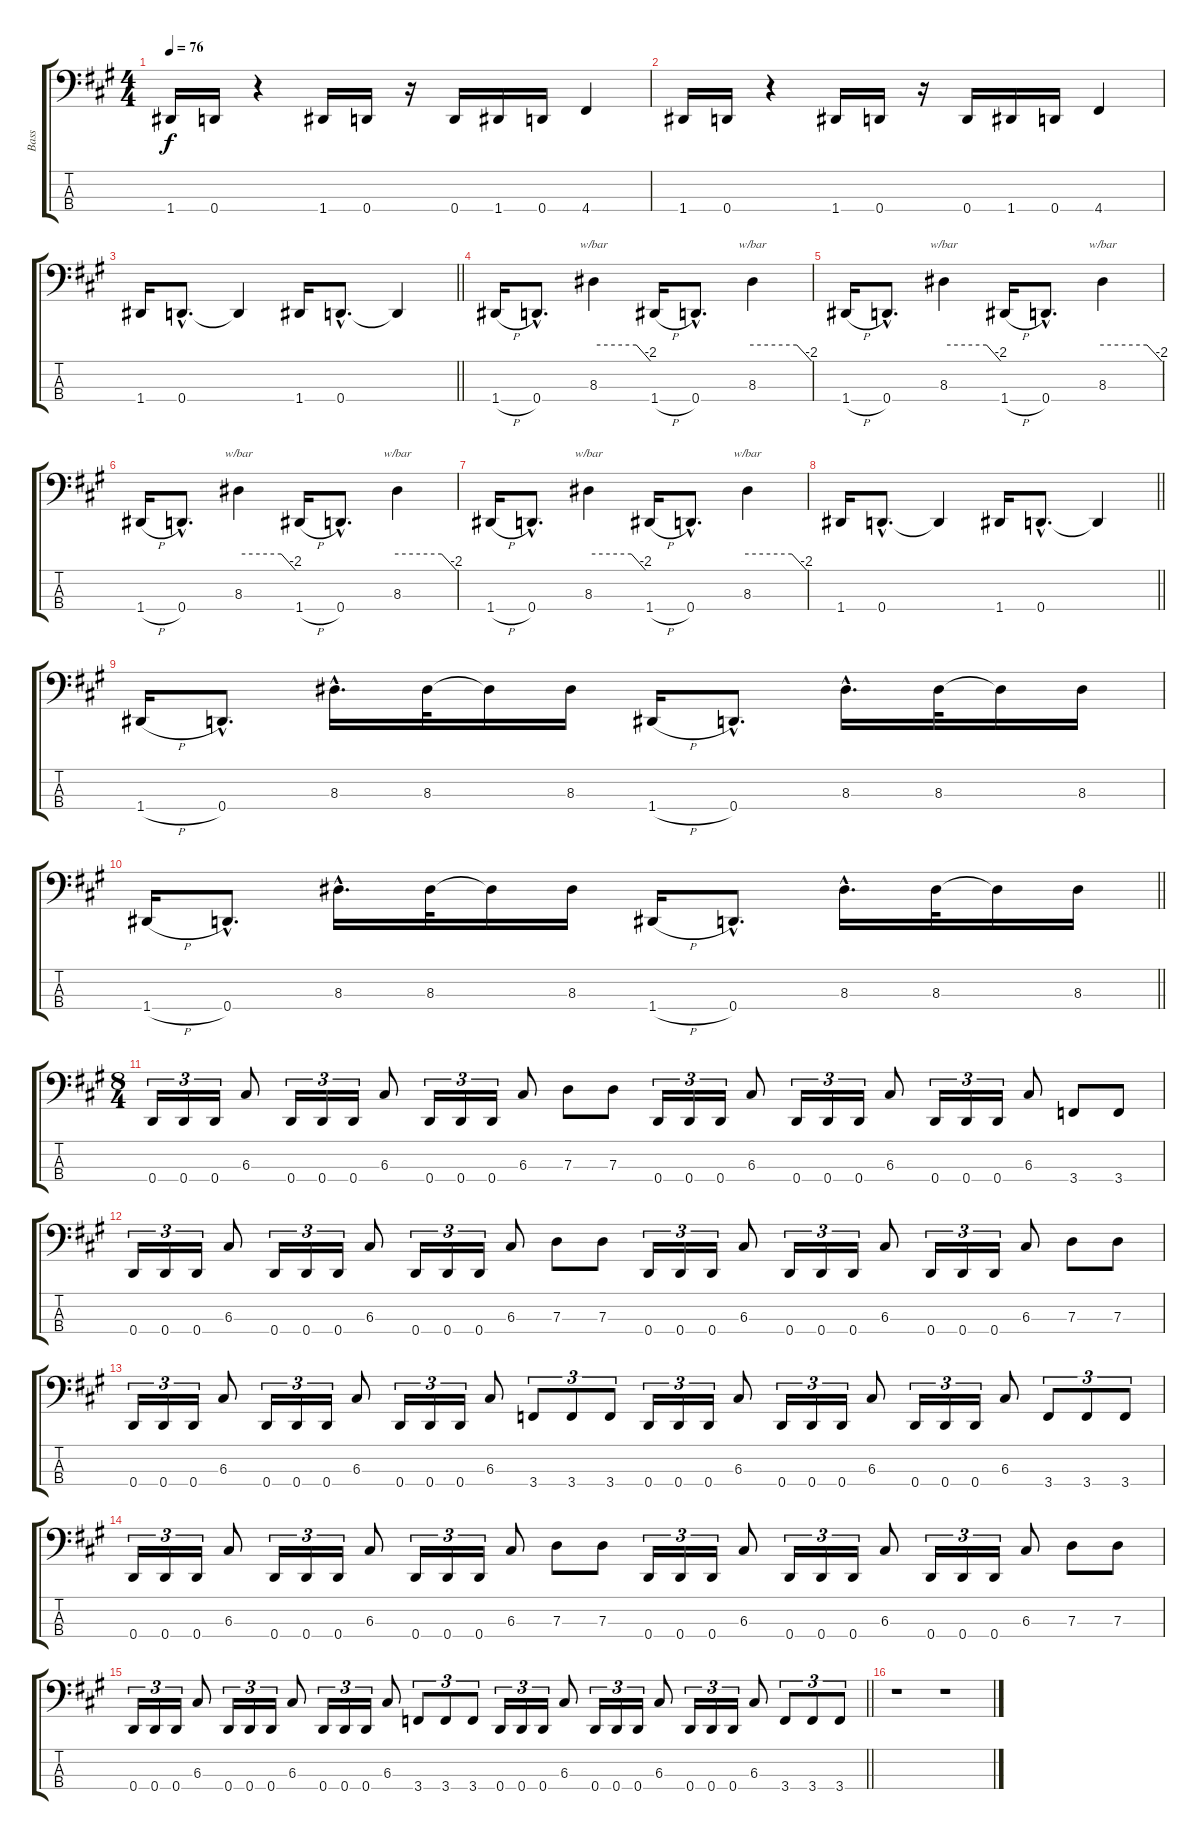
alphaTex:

\track ("Bass" "Bass") {instrument electricbasspick}
\staff {score tabs}
\tuning (F2 C2 G1 D1) {hide}
\ts (4 4)
\tempo 76
\clef f4
\ks f#minor
1.4.16{dy f} 0.4.16 r.4 1.4.16 0.4.16 r.16 0.4.16 1.4.16 0.4.16 4.4.4 |
1.4.16 0.4.16 r.4 1.4.16 0.4.16 r.16 0.4.16 1.4.16 0.4.16 4.4.4 |
\barLineRight lightlight
1.4.16 0.4{hac}.8{d} 0.4{t}.4 1.4.16 0.4{hac}.8{d} 0.4{t}.4 |
1.4{h}.16 0.4{hac}.8{d} 8.3.4{tbe (custom default 0 0 45 0 60 -8)} 1.4{h}.16 0.4{hac}.8{d} 8.3.4{tbe (custom default 0 0 45 0 60 -8)} |
1.4{h}.16 0.4{hac}.8{d} 8.3.4{tbe (custom default 0 0 45 0 60 -8)} 1.4{h}.16 0.4{hac}.8{d} 8.3.4{tbe (custom default 0 0 45 0 60 -8)} |
1.4{h}.16 0.4{hac}.8{d} 8.3.4{tbe (custom default 0 0 45 0 60 -8)} 1.4{h}.16 0.4{hac}.8{d} 8.3.4{tbe (custom default 0 0 45 0 60 -8)} |
1.4{h}.16 0.4{hac}.8{d} 8.3.4{tbe (custom default 0 0 45 0 60 -8)} 1.4{h}.16 0.4{hac}.8{d} 8.3.4{tbe (custom default 0 0 45 0 60 -8)} |
\barLineRight lightlight
1.4.16 0.4{hac}.8{d} 0.4{t}.4 1.4.16 0.4{hac}.8{d} 0.4{t}.4 |
1.4{h}.16 0.4{hac}.8{d} 8.3{hac}.16{d} 8.3.32 8.3{t}.16 8.3.16 1.4{h}.16 0.4{hac}.8{d} 8.3{hac}.16{d} 8.3.32 8.3{t}.16 8.3.16 |
\barLineRight lightlight
1.4{h}.16 0.4{hac}.8{d} 8.3{hac}.16{d} 8.3.32 8.3{t}.16 8.3.16 1.4{h}.16 0.4{hac}.8{d} 8.3{hac}.16{d} 8.3.32 8.3{t}.16 8.3.16 |
\ts (8 4)
0.4.16{tu (3 2)} 0.4.16{tu (3 2)} 0.4.16{tu (3 2)} 6.3.8 0.4.16{tu (3 2)} 0.4.16{tu (3 2)} 0.4.16{tu (3 2)} 6.3.8 0.4.16{tu (3 2)} 0.4.16{tu (3 2)} 0.4.16{tu (3 2)} 6.3.8 7.3.8 7.3.8 0.4.16{tu (3 2)} 0.4.16{tu (3 2)} 0.4.16{tu (3 2)} 6.3.8 0.4.16{tu (3 2)} 0.4.16{tu (3 2)} 0.4.16{tu (3 2)} 6.3.8 0.4.16{tu (3 2)} 0.4.16{tu (3 2)} 0.4.16{tu (3 2)} 6.3.8 3.4.8 3.4.8 |
0.4.16{tu (3 2)} 0.4.16{tu (3 2)} 0.4.16{tu (3 2)} 6.3.8 0.4.16{tu (3 2)} 0.4.16{tu (3 2)} 0.4.16{tu (3 2)} 6.3.8 0.4.16{tu (3 2)} 0.4.16{tu (3 2)} 0.4.16{tu (3 2)} 6.3.8 7.3.8 7.3.8 0.4.16{tu (3 2)} 0.4.16{tu (3 2)} 0.4.16{tu (3 2)} 6.3.8 0.4.16{tu (3 2)} 0.4.16{tu (3 2)} 0.4.16{tu (3 2)} 6.3.8 0.4.16{tu (3 2)} 0.4.16{tu (3 2)} 0.4.16{tu (3 2)} 6.3.8 7.3.8 7.3.8 |
0.4.16{tu (3 2)} 0.4.16{tu (3 2)} 0.4.16{tu (3 2)} 6.3.8 0.4.16{tu (3 2)} 0.4.16{tu (3 2)} 0.4.16{tu (3 2)} 6.3.8 0.4.16{tu (3 2)} 0.4.16{tu (3 2)} 0.4.16{tu (3 2)} 6.3.8 3.4.8{tu (3 2)} 3.4.8{tu (3 2)} 3.4.8{tu (3 2)} 0.4.16{tu (3 2)} 0.4.16{tu (3 2)} 0.4.16{tu (3 2)} 6.3.8 0.4.16{tu (3 2)} 0.4.16{tu (3 2)} 0.4.16{tu (3 2)} 6.3.8 0.4.16{tu (3 2)} 0.4.16{tu (3 2)} 0.4.16{tu (3 2)} 6.3.8 3.4.8{tu (3 2)} 3.4.8{tu (3 2)} 3.4.8{tu (3 2)} |
0.4.16{tu (3 2)} 0.4.16{tu (3 2)} 0.4.16{tu (3 2)} 6.3.8 0.4.16{tu (3 2)} 0.4.16{tu (3 2)} 0.4.16{tu (3 2)} 6.3.8 0.4.16{tu (3 2)} 0.4.16{tu (3 2)} 0.4.16{tu (3 2)} 6.3.8 7.3.8 7.3.8 0.4.16{tu (3 2)} 0.4.16{tu (3 2)} 0.4.16{tu (3 2)} 6.3.8 0.4.16{tu (3 2)} 0.4.16{tu (3 2)} 0.4.16{tu (3 2)} 6.3.8 0.4.16{tu (3 2)} 0.4.16{tu (3 2)} 0.4.16{tu (3 2)} 6.3.8 7.3.8 7.3.8 |
\barLineRight lightlight
0.4.16{tu (3 2)} 0.4.16{tu (3 2)} 0.4.16{tu (3 2)} 6.3.8 0.4.16{tu (3 2)} 0.4.16{tu (3 2)} 0.4.16{tu (3 2)} 6.3.8 0.4.16{tu (3 2)} 0.4.16{tu (3 2)} 0.4.16{tu (3 2)} 6.3.8 3.4.8{tu (3 2)} 3.4.8{tu (3 2)} 3.4.8{tu (3 2)} 0.4.16{tu (3 2)} 0.4.16{tu (3 2)} 0.4.16{tu (3 2)} 6.3.8 0.4.16{tu (3 2)} 0.4.16{tu (3 2)} 0.4.16{tu (3 2)} 6.3.8 0.4.16{tu (3 2)} 0.4.16{tu (3 2)} 0.4.16{tu (3 2)} 6.3.8 3.4.8{tu (3 2)} 3.4.8{tu (3 2)} 3.4.8{tu (3 2)} |
r.1 r.1
